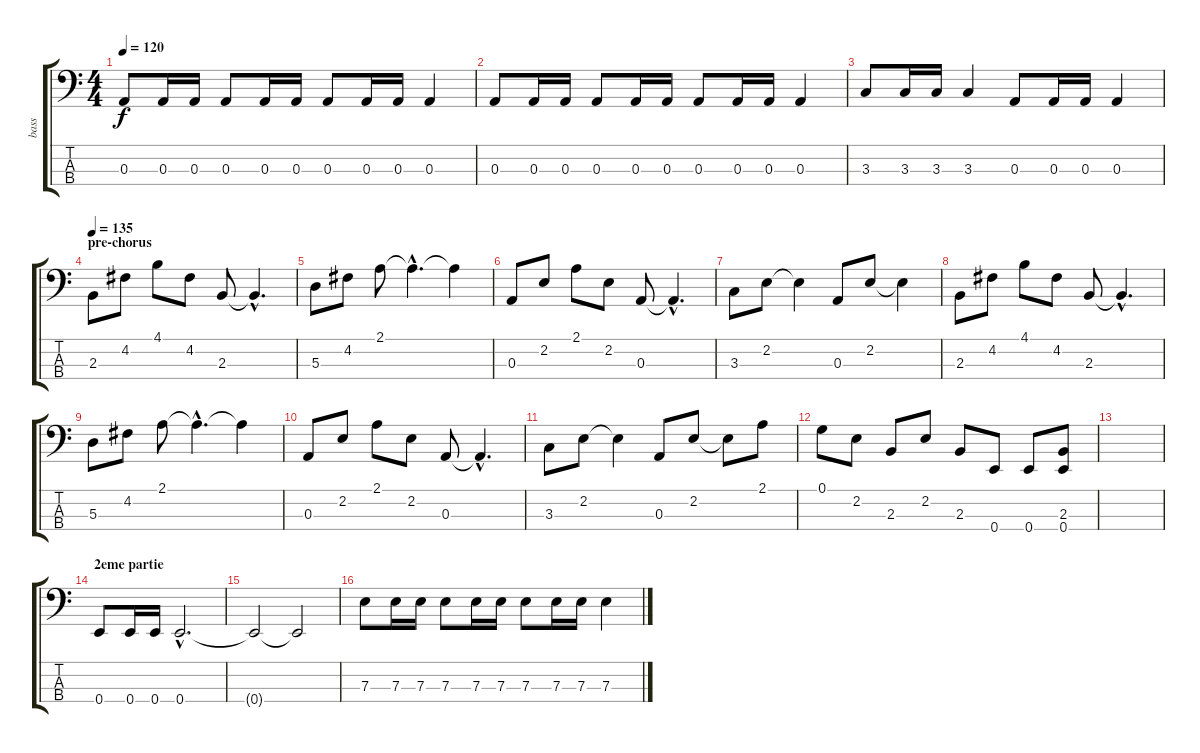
\track ("bass" "bass") {instrument electricbassfinger}
\staff {score tabs}
\tuning (G2 D2 A1 E1) {hide}
\ts (4 4)
\tempo 120
\clef f4
\ks c
0.3.8{dy f} 0.3.16 0.3.16 0.3.8 0.3.16 0.3.16 0.3.8 0.3.16 0.3.16 0.3.4 |
0.3.8 0.3.16 0.3.16 0.3.8 0.3.16 0.3.16 0.3.8 0.3.16 0.3.16 0.3.4 |
3.3.8 3.3.16 3.3.16 3.3.4 0.3.8 0.3.16 0.3.16 0.3.4 |
\section ("" "pre-chorus")
\tempo 135
2.3.8 4.2.8 4.1.8 4.2.8 2.3.8 2.3{hac t}.4{d} |
5.3.8 4.2.8 2.1.8 2.1{hac t}.4{d} 2.1{t}.4 |
0.3.8 2.2.8 2.1.8 2.2.8 0.3.8 0.3{hac t}.4{d} |
3.3.8 2.2.8 2.2{t}.4 0.3.8 2.2.8 2.2{t}.4 |
2.3.8 4.2.8 4.1.8 4.2.8 2.3.8 2.3{hac t}.4{d} |
5.3.8 4.2.8 2.1.8 2.1{hac t}.4{d} 2.1{t}.4 |
0.3.8 2.2.8 2.1.8 2.2.8 0.3.8 0.3{hac t}.4{d} |
3.3.8 2.2.8 2.2{t}.4 0.3.8 2.2.8 2.2{t}.8 2.1.8 |
0.1.8 2.2.8 2.3.8 2.2.8 2.3.8 0.4.8 0.4.8 (2.3 0.4).8 |
|
\section ("" "2eme partie")
0.4.8 0.4.16 0.4.16 0.4{hac}.2{d} |
0.4{t}.2 0.4{t}.2 |
7.3.8 7.3.16 7.3.16 7.3.8 7.3.16 7.3.16 7.3.8 7.3.16 7.3.16 7.3.4
